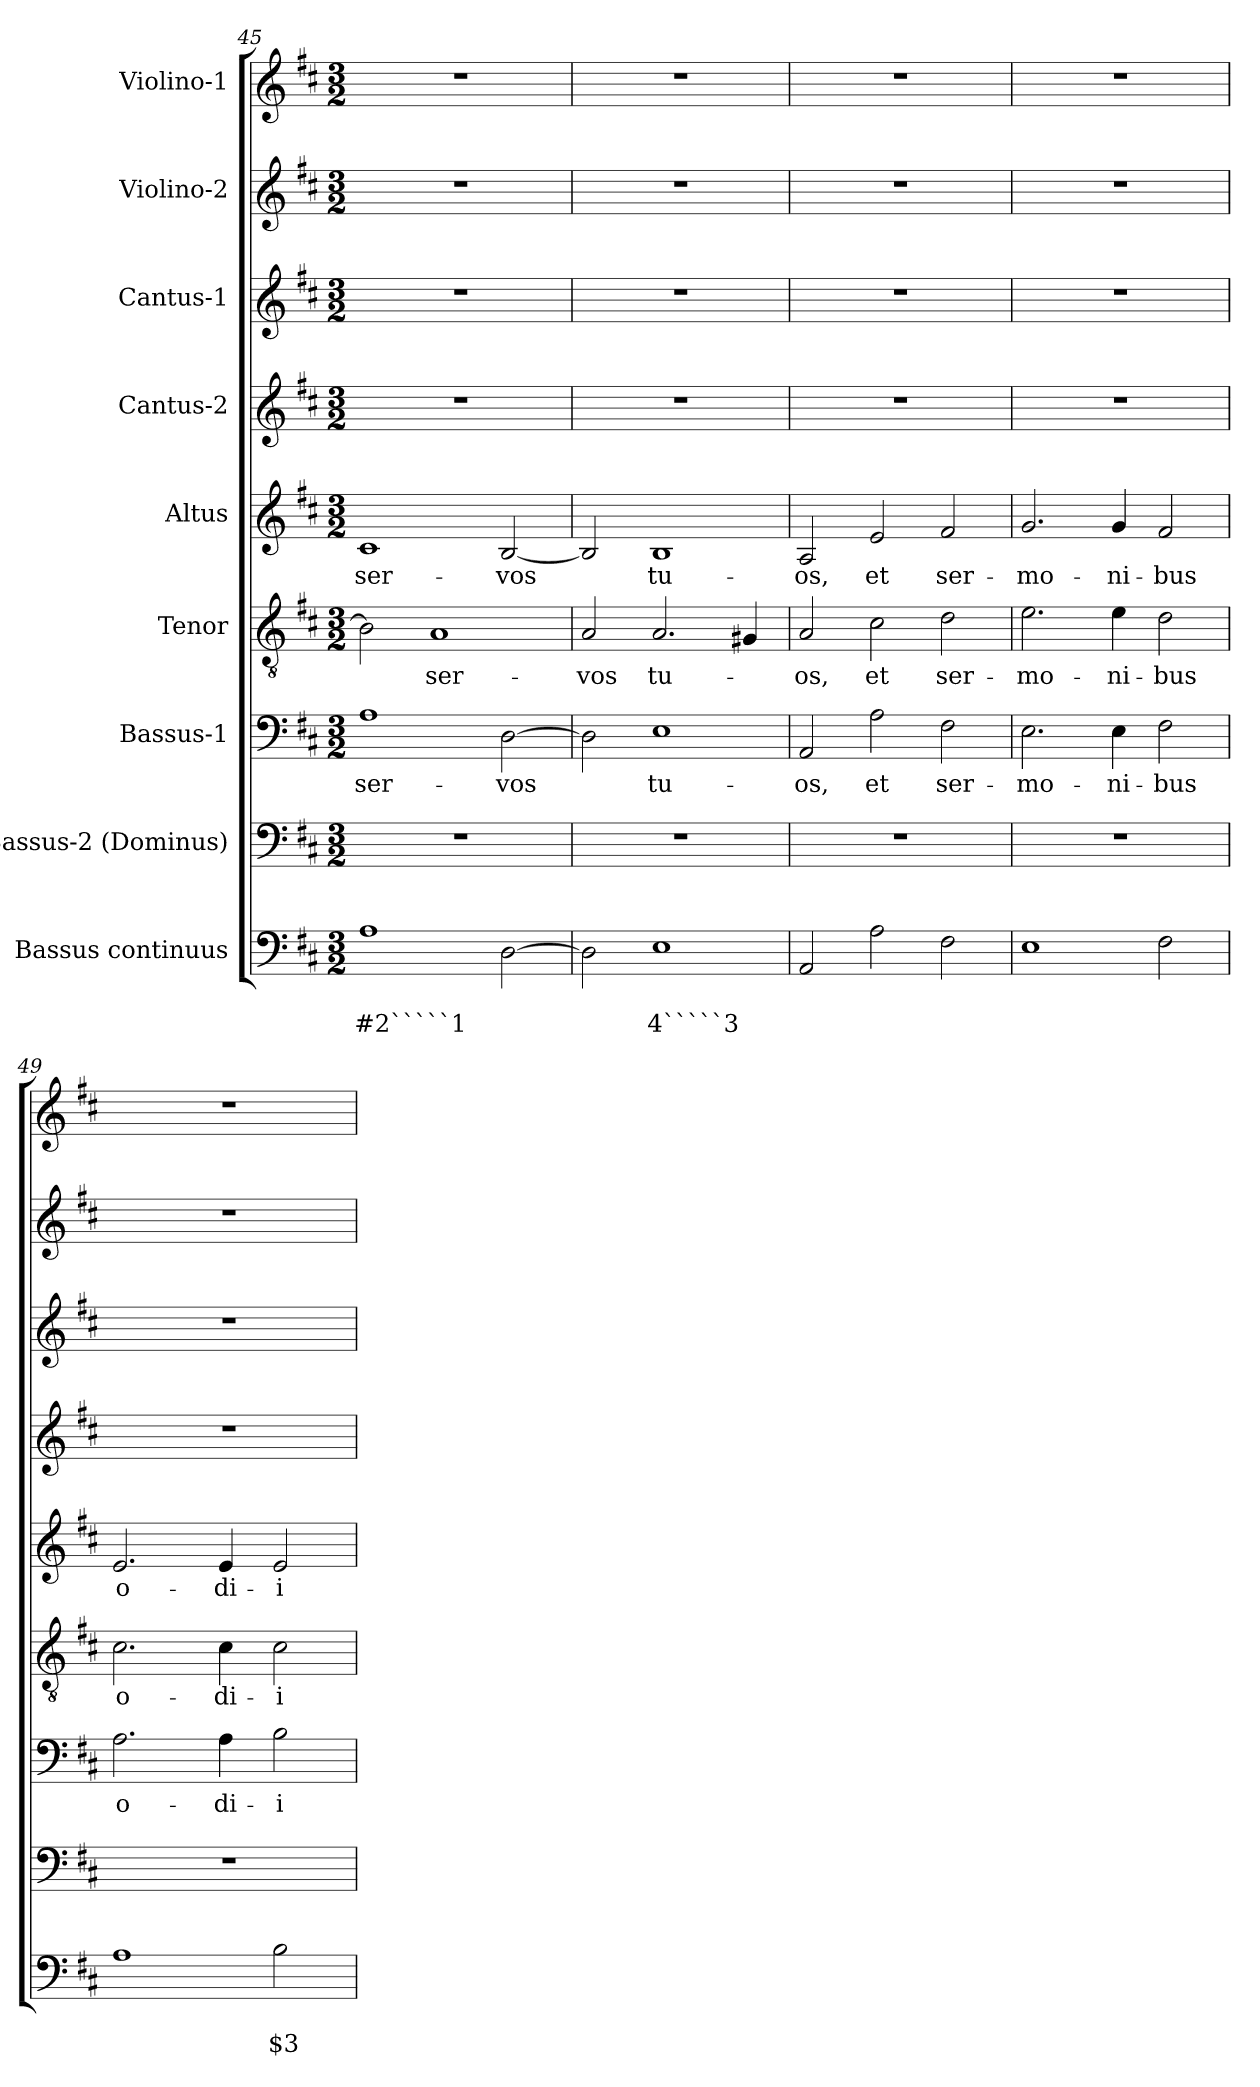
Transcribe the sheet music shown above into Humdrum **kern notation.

**kern	**text	**text	**kern	**kern	**text	**kern	**text	**kern	**text	**kern	**kern	**kern	**kern
*part9	*part9	*part9	*part8	*part7	*part7	*part6	*part6	*part5	*part5	*part4	*part3	*part2	*part1
*staff9	*staff9	*staff9	*staff8	*staff7	*staff7	*staff6	*staff6	*staff5	*staff5	*staff4	*staff3	*staff2	*staff1
*I"Bassus continuus	*	*	*I"Bassus-2 (Dominus)	*I"Bassus-1	*	*I"Tenor	*	*I"Altus	*	*I"Cantus-2	*I"Cantus-1	*I"Violino-2	*I"Violino-1
*clefF4	*	*	*clefF4	*clefF4	*	*clefGv2	*	*clefG2	*	*clefG2	*clefG2	*clefG2	*clefG2
*k[f#c#]	*	*	*k[f#c#]	*k[f#c#]	*	*k[f#c#]	*	*k[f#c#]	*	*k[f#c#]	*k[f#c#]	*k[f#c#]	*k[f#c#]
*D:	*	*	*D:	*D:	*	*D:	*	*D:	*	*D:	*D:	*D:	*D:
*M3/2	*	*	*M3/2	*M3/2	*	*M3/2	*	*M3/2	*	*M3/2	*M3/2	*M3/2	*M3/2
=45	=45	=45	=45	=45	=45	=45	=45	=45	=45	=45	=45	=45	=45
!	!	!LO:LY:b	!	!	!LO:LY:b	!	!	!	!LO:LY:b	!	!	!	!
1A	.	#2`````1	1.r	1A	ser-	2B\]	.	1c#	ser-	1.r	1.r	1.r	1.r
!	!	!	!	!	!	!	!LO:LY:b	!	!	!	!	!	!
.	.	.	.	.	.	1A	ser-	.	.	.	.	.	.
!	!	!	!	!	!LO:LY:b	!	!	!	!LO:LY:b	!	!	!	!
[2D\	.	.	.	[2D\	-vos	.	.	[2B/	-vos	.	.	.	.
!!LO:PB:g=z
=46	=46	=46	=46	=46	=46	=46	=46	=46	=46	=46	=46	=46	=46
!	!	!	!	!	!	!	!LO:LY:b	!	!	!	!	!	!
2D\]	.	.	1.r	2D\]	.	2A/	-vos	2B/]	.	1.r	1.r	1.r	1.r
!	!	!LO:LY:b	!	!	!LO:LY:b	!	!LO:LY:b	!	!LO:LY:b	!	!	!	!
1E	.	4`````3	.	1E	tu-	2.A/	tu-	1B	tu-	.	.	.	.
.	.	.	.	.	.	4G#X/	.	.	.	.	.	.	.
=47	=47	=47	=47	=47	=47	=47	=47	=47	=47	=47	=47	=47	=47
!	!	!	!	!	!LO:LY:b	!	!LO:LY:b	!	!LO:LY:b	!	!	!	!
2AA/	.	.	1.r	2AA/	-os,	2A/	-os,	2A/	-os,	1.r	1.r	1.r	1.r
!	!	!	!	!	!LO:LY:b	!	!LO:LY:b	!	!LO:LY:b	!	!	!	!
2A\	.	.	.	2A\	et	2c#\	et	2e/	et	.	.	.	.
!	!	!	!	!	!LO:LY:b	!	!LO:LY:b	!	!LO:LY:b	!	!	!	!
2F#\	.	.	.	2F#\	ser-	2d\	ser-	2f#/	ser-	.	.	.	.
=48	=48	=48	=48	=48	=48	=48	=48	=48	=48	=48	=48	=48	=48
!	!	!	!	!	!LO:LY:b	!	!LO:LY:b	!	!LO:LY:b	!	!	!	!
1E	.	.	1.r	2.E\	-mo-	2.e\	-mo-	2.g/	-mo-	1.r	1.r	1.r	1.r
!	!	!	!	!	!LO:LY:b	!	!LO:LY:b	!	!LO:LY:b	!	!	!	!
.	.	.	.	4E\	-ni-	4e\	-ni-	4g/	-ni-	.	.	.	.
!	!	!	!	!	!LO:LY:b	!	!LO:LY:b	!	!LO:LY:b	!	!	!	!
2F#\	.	.	.	2F#\	-bus	2d\	-bus	2f#/	-bus	.	.	.	.
=49	=49	=49	=49	=49	=49	=49	=49	=49	=49	=49	=49	=49	=49
!	!	!	!	!	!LO:LY:b	!	!LO:LY:b	!	!LO:LY:b	!	!	!	!
1A	.	.	1.r	2.A\	o-	2.c#\	o-	2.e/	o-	1.r	1.r	1.r	1.r
!	!	!	!	!	!LO:LY:b	!	!LO:LY:b	!	!LO:LY:b	!	!	!	!
.	.	.	.	4A\	-di-	4c#\	-di-	4e/	-di-	.	.	.	.
!	!	!LO:LY:b	!	!	!LO:LY:b	!	!LO:LY:b	!	!LO:LY:b	!	!	!	!
2B\	.	$3	.	2B\	-i	2c#\	-i	2e/	-i	.	.	.	.
=	=	=	=	=	=	=	=	=	=	=	=	=	=
*-	*-	*-	*-	*-	*-	*-	*-	*-	*-	*-	*-	*-	*-
